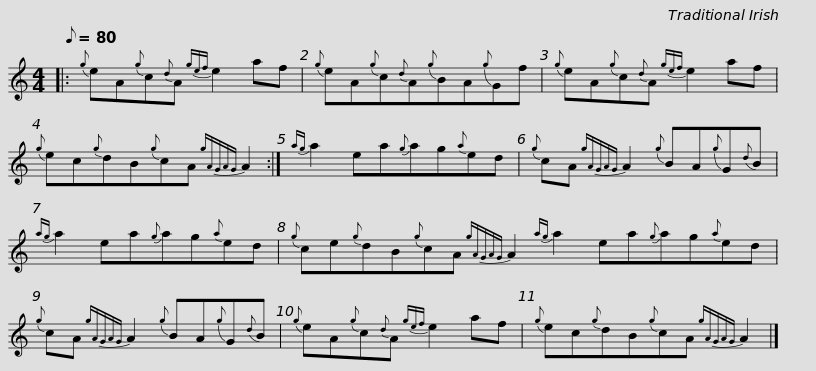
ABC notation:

X:1
L:1/8
Q:1/8=80
M:4/4
I:linebreak $
K:C
V:1 treble
V:1
|:{g} eA{g}c{d}A{gef} e2 af |{g} eA{g}c{d}A{g}BA{g}Gf |{g} eA{g}c{d}A{gef} e2 af |${g} ec{g}dB{g}cA{gAGAG} A2 :|{ag} a2 ea{g}ag{a}ed | %5
{g} cA{gAGAG} A2{g} BA{g}G{d}B |${ag} a2 ea{g}ag{a}ed |{g} ce{g}dB{g}cA{gAGAG} A2{ag} a2 ea{g}ag{a}ed |${g} cA{gAGAG} A2{g} BA{g}G{d}B |${g} eA{g}c{d}A{gef} e2 af | %10
{g} ec{g}dB{g}cA{gAGAG} A2 |] %11
